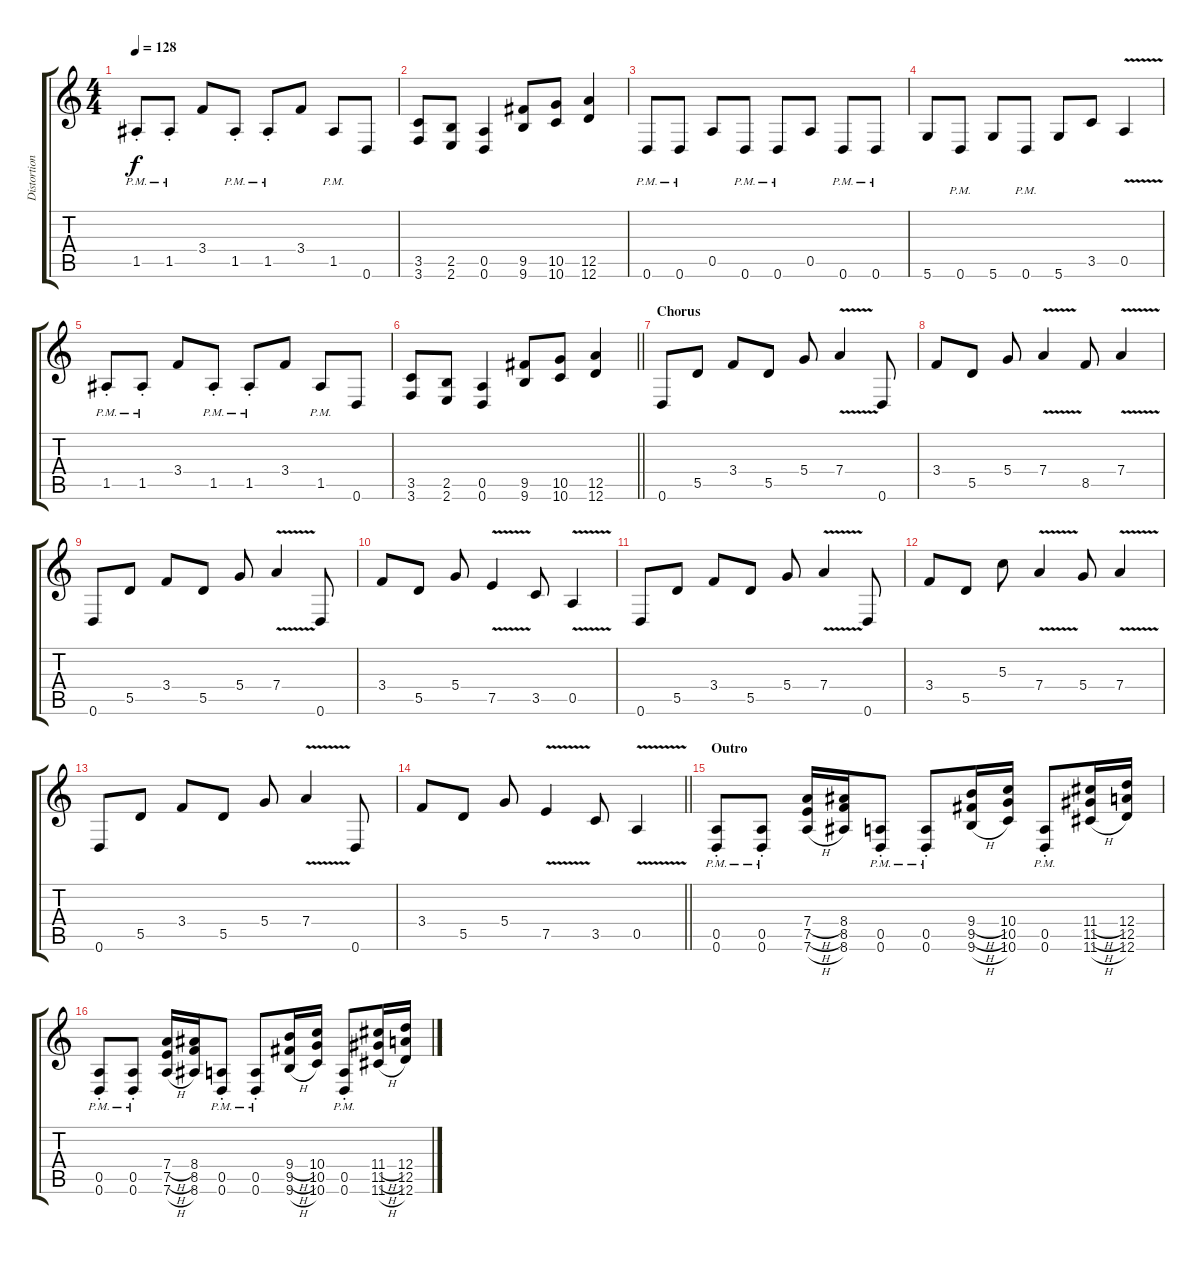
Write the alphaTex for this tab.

\track ("Distortion Guitar 1" "Distortion") {instrument distortionguitar}
\staff {score tabs}
\tuning (E4 B3 G3 D3 A2 D2) {hide}
\ts (4 4)
\tempo 128
\clef g2
\ks c
1.5{pm st}.8{dy f} 1.5{pm st}.8 3.4.8 1.5{pm st}.8 1.5{pm st}.8 3.4.8 1.5{pm}.8 0.6.8 |
(3.5 3.6).8 (2.5 2.6).8 (0.5 0.6).4 (9.5 9.6).8 (10.5 10.6).8 (12.5 12.6).4 |
0.6{pm}.8 0.6{pm}.8 0.5.8 0.6{pm}.8 0.6{pm}.8 0.5.8 0.6{pm}.8 0.6{pm}.8 |
5.6.8 0.6{pm}.8 5.6.8 0.6{pm}.8 5.6.8 3.5.8 0.5{v}.4 |
1.5{pm st}.8 1.5{pm st}.8 3.4.8 1.5{pm st}.8 1.5{pm st}.8 3.4.8 1.5{pm}.8 0.6.8 |
\barLineRight lightlight
(3.5 3.6).8 (2.5 2.6).8 (0.5 0.6).4 (9.5 9.6).8 (10.5 10.6).8 (12.5 12.6).4 |
\section ("" "Chorus")
0.6.8 5.5.8 3.4.8 5.5.8 5.4.8 7.4{v}.4 0.6.8 |
3.4.8 5.5.8 5.4.8 7.4{v}.4 8.5.8 7.4{v}.4 |
0.6.8 5.5.8 3.4.8 5.5.8 5.4.8 7.4{v}.4 0.6.8 |
3.4.8 5.5.8 5.4.8 7.5{v}.4 3.5.8 0.5{v}.4 |
0.6.8 5.5.8 3.4.8 5.5.8 5.4.8 7.4{v}.4 0.6.8 |
3.4.8 5.5.8 5.3.8 7.4{v}.4 5.4.8 7.4{v}.4 |
0.6.8 5.5.8 3.4.8 5.5.8 5.4.8 7.4{v}.4 0.6.8 |
\barLineRight lightlight
3.4.8 5.5.8 5.4.8 7.5{v}.4 3.5.8 0.5{v}.4 |
\section ("" "Outro")
(0.5{pm st} 0.6{pm st}).8 (0.5{pm st} 0.6{pm st}).8 (7.4{h} 7.5{h} 7.6{h}).16 (8.4 8.5 8.6).16 (0.5{pm st} 0.6{pm st}).8 (0.5{pm st} 0.6{pm st}).8 (9.4{h} 9.5{h} 9.6{h}).16 (10.4 10.5 10.6).16 (0.5{pm st} 0.6{pm st}).8 (11.4{h} 11.5{h} 11.6{h}).16 (12.4 12.5 12.6).16 |
(0.5{pm st} 0.6{pm st}).8 (0.5{pm st} 0.6{pm st}).8 (7.4{h} 7.5{h} 7.6{h}).16 (8.4 8.5 8.6).16 (0.5{pm st} 0.6{pm st}).8 (0.5{pm st} 0.6{pm st}).8 (9.4{h} 9.5{h} 9.6{h}).16 (10.4 10.5 10.6).16 (0.5{pm st} 0.6{pm st}).8 (11.4{h} 11.5{h} 11.6{h}).16 (12.4 12.5 12.6).16
